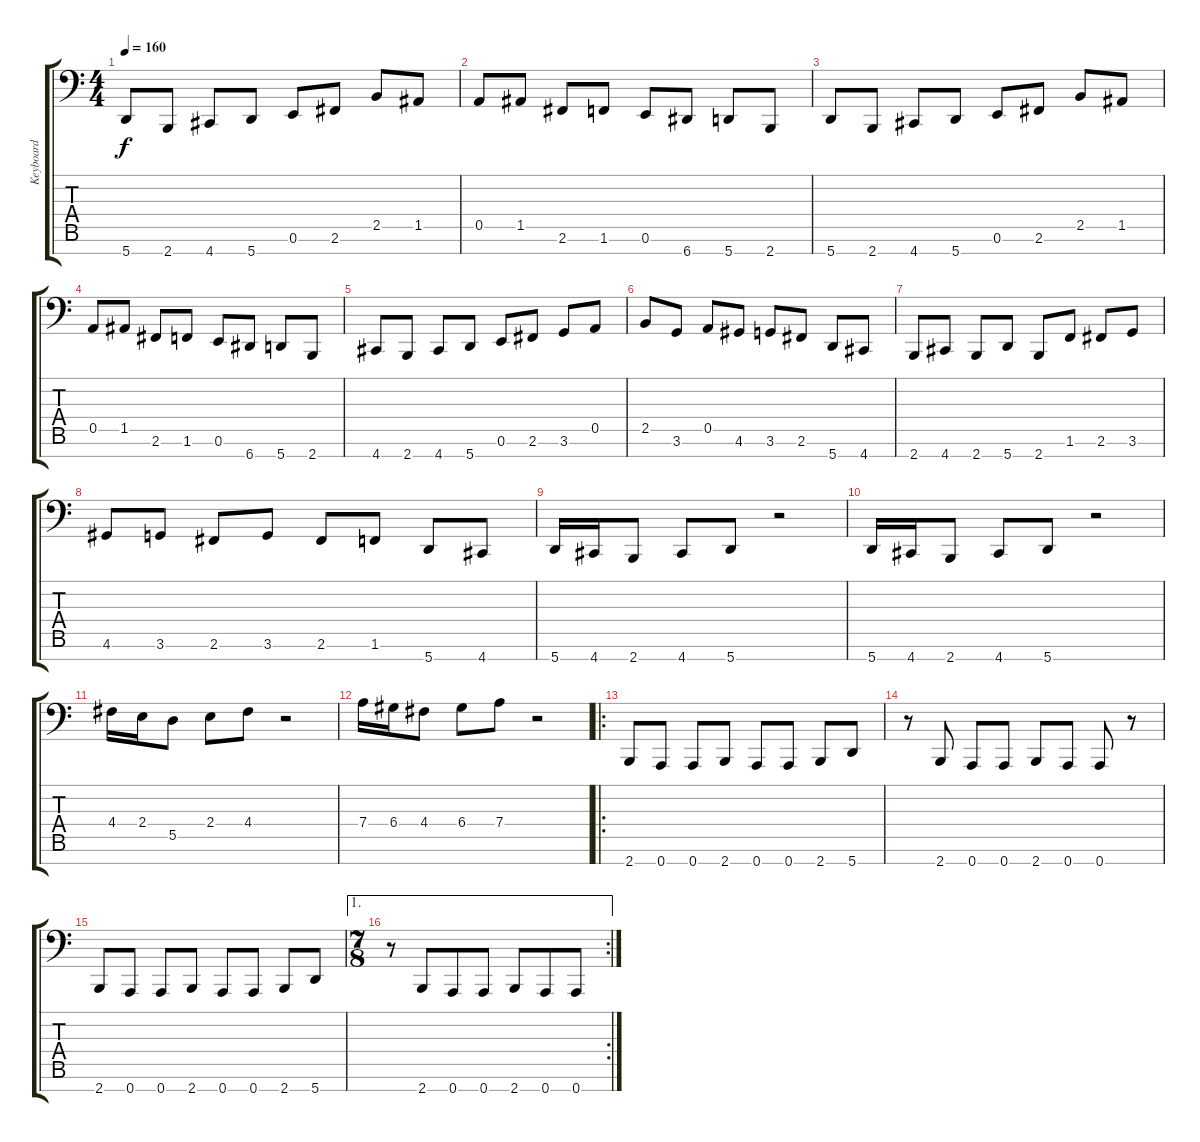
\track ("Keyboard" "Keyboard") {instrument lead1square}
\staff {score tabs}
\tuning (E4 B3 G3 D3 A2 E2 A1) {hide}
\ts (4 4)
\tempo 160
\clef f4
\ks c
5.7.8{dy f} 2.7.8 4.7.8 5.7.8 0.6.8 2.6.8 2.5.8 1.5.8 |
0.5.8 1.5.8 2.6.8 1.6.8 0.6.8 6.7.8 5.7.8 2.7.8 |
5.7.8 2.7.8 4.7.8 5.7.8 0.6.8 2.6.8 2.5.8 1.5.8 |
0.5.8 1.5.8 2.6.8 1.6.8 0.6.8 6.7.8 5.7.8 2.7.8 |
4.7.8 2.7.8 4.7.8 5.7.8 0.6.8 2.6.8 3.6.8 0.5.8 |
2.5.8 3.6.8 0.5.8 4.6.8 3.6.8 2.6.8 5.7.8 4.7.8 |
2.7.8 4.7.8 2.7.8 5.7.8 2.7.8 1.6.8 2.6.8 3.6.8 |
4.6.8 3.6.8 2.6.8 3.6.8 2.6.8 1.6.8 5.7.8 4.7.8 |
5.7.16 4.7.16 2.7.8 4.7.8 5.7.8 r.2 |
5.7.16 4.7.16 2.7.8 4.7.8 5.7.8 r.2 |
4.4.16 2.4.16 5.5.8 2.4.8 4.4.8 r.2 |
7.4.16 6.4.16 4.4.8 6.4.8 7.4.8 r.2 |
\ro
2.7.8 0.7.8 0.7.8 2.7.8 0.7.8 0.7.8 2.7.8 5.7.8 |
r.8 2.7.8 0.7.8 0.7.8 2.7.8 0.7.8 0.7.8 r.8 |
2.7.8 0.7.8 0.7.8 2.7.8 0.7.8 0.7.8 2.7.8 5.7.8 |
\ae 1
\rc 2
\ts (7 8)
r.8 2.7.8 0.7.8 0.7.8 2.7.8 0.7.8 0.7.8
